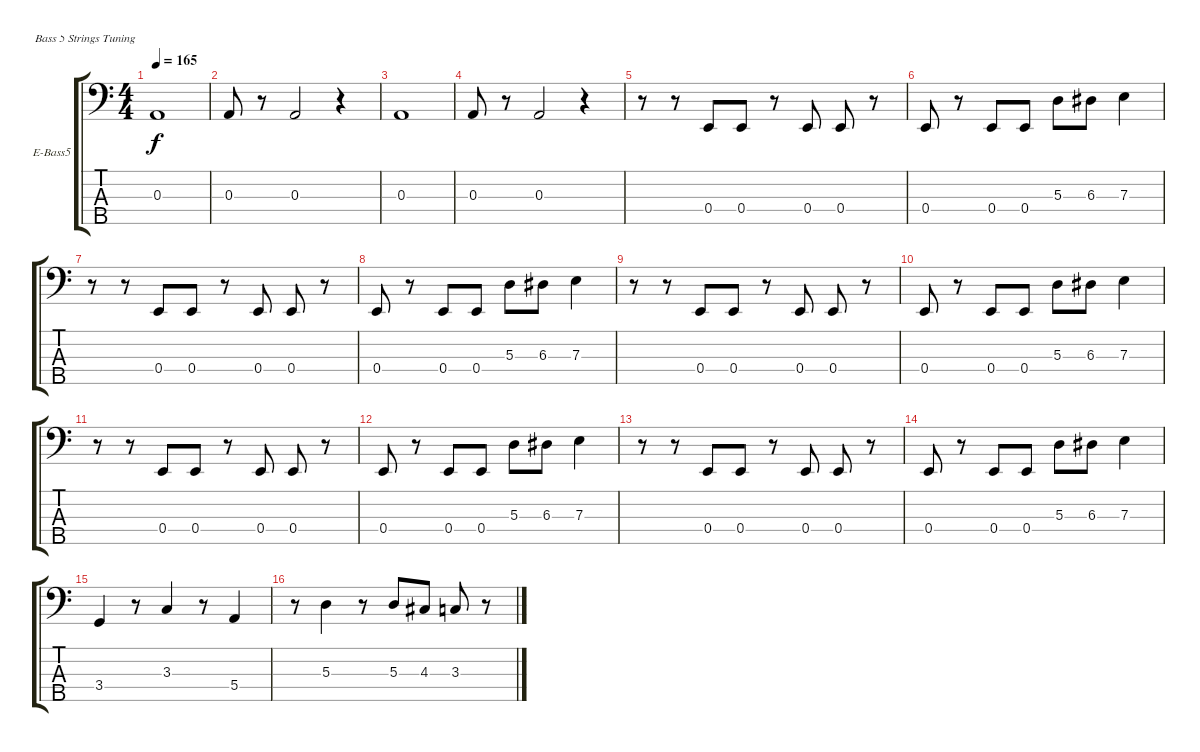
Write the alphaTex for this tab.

\bracketExtendMode groupsimilarinstruments
\firstSystemTrackNameOrientation horizontal
\otherSystemsTrackNameOrientation horizontal
\track ("Bass" "E-Bass5") {instrument electricbassfinger}
\staff {score tabs}
\tuning (G2 D2 A1 E1 B0)
\ts (4 4)
\tempo 165
\clef f4
\scale
0.333333
\ks c
0.3.1{dy f} |
\scale
0.333333 0.3.8 r.8 0.3.2 r.4 |
\scale
0.333333 0.3.1 |
\scale
0.333333 0.3.8 r.8 0.3.2 r.4 |
\scale
0.333333 r.8 r.8 0.4.8 0.4.8 r.8 0.4.8 0.4.8 r.8 |
\scale
0.333333 0.4.8 r.8 0.4.8 0.4.8 5.3.8 6.3.8 7.3.4 |
\scale
0.333333 r.8 r.8 0.4.8 0.4.8 r.8 0.4.8 0.4.8 r.8 |
\scale
0.333333 0.4.8 r.8 0.4.8 0.4.8 5.3.8 6.3.8 7.3.4 |
\scale
0.333333 r.8 r.8 0.4.8 0.4.8 r.8 0.4.8 0.4.8 r.8 |
\scale
0.333333 0.4.8 r.8 0.4.8 0.4.8 5.3.8 6.3.8 7.3.4 |
\scale
0.333333 r.8 r.8 0.4.8 0.4.8 r.8 0.4.8 0.4.8 r.8 |
\scale
0.333333 0.4.8 r.8 0.4.8 0.4.8 5.3.8 6.3.8 7.3.4 |
\scale
0.333333 r.8 r.8 0.4.8 0.4.8 r.8 0.4.8 0.4.8 r.8 |
\scale
0.333333 0.4.8 r.8 0.4.8 0.4.8 5.3.8 6.3.8 7.3.4 |
\scale
0.333333 3.4.4 r.8 3.3.4 r.8 5.4.4 |
\scale
0.333333 r.8 5.3.4 r.8 5.3.8 4.3.8 3.3.8 r.8
